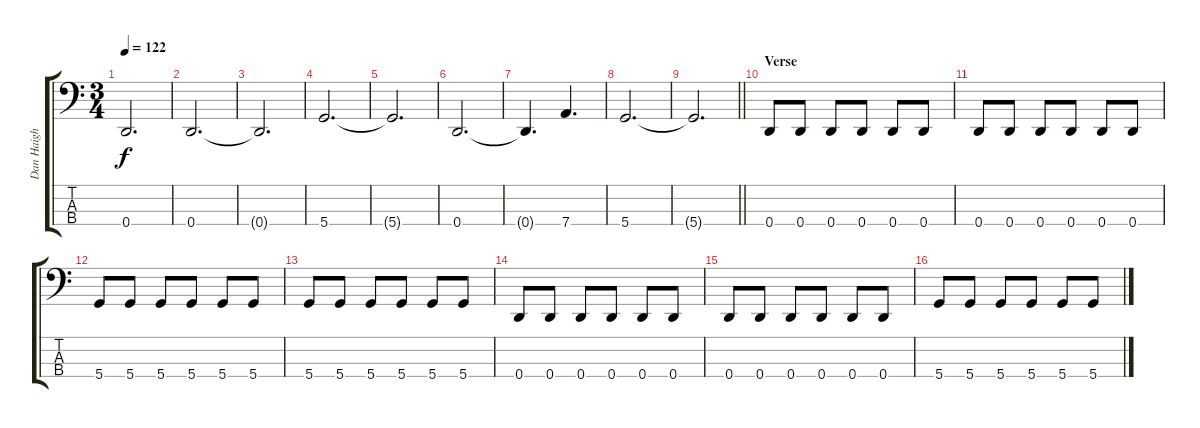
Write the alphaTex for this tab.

\track ("Dan Haigh" "Dan Haigh") {instrument electricbassfinger}
\staff {score tabs}
\tuning (G2 D2 A1 D1) {hide}
\ts (3 4)
\tempo 122
\clef f4
\ks c
0.4{t}.2{d dy f} |
0.4.2{d} |
0.4{t}.2{d} |
5.4.2{d} |
5.4{t}.2{d} |
0.4.2{d} |
0.4{t}.4{d} 7.4.4{d} |
5.4.2{d} |
\barLineRight lightlight
5.4{t}.2{d} |
\section ("" "Verse")
0.4.8{volume 10} 0.4.8 0.4.8 0.4.8 0.4.8 0.4.8 |
0.4.8 0.4.8 0.4.8 0.4.8 0.4.8 0.4.8 |
5.4.8 5.4.8 5.4.8 5.4.8 5.4.8 5.4.8 |
5.4.8 5.4.8 5.4.8 5.4.8 5.4.8 5.4.8 |
0.4.8 0.4.8 0.4.8 0.4.8 0.4.8 0.4.8 |
0.4.8 0.4.8 0.4.8 0.4.8 0.4.8 0.4.8 |
5.4.8 5.4.8 5.4.8 5.4.8 5.4.8 5.4.8
